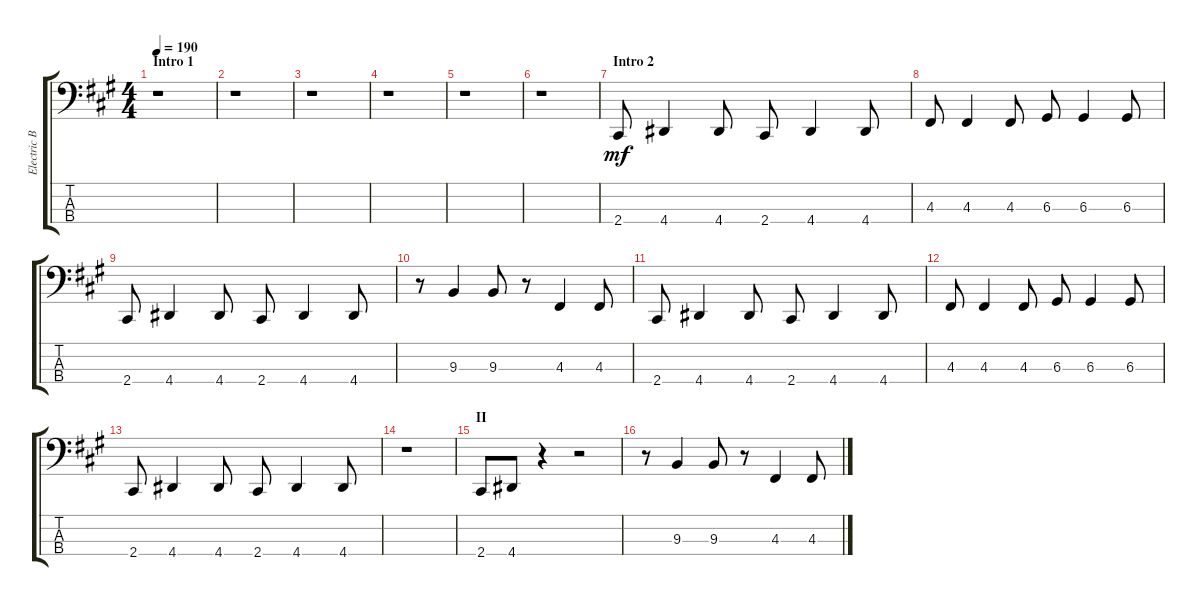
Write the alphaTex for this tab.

\track ("Electric Bass <REITA>" "Electric B") {instrument electricbassfinger}
\staff {score tabs}
\tuning (C2 G1 D1 B0) {hide}
\ts (4 4)
\section ("" "Intro 1")
\tempo 190
\clef f4
\ks a
r.1{dy mf instrument electricbassfinger} |
r.1 |
r.1 |
r.1 |
r.1 |
r.1 |
\section ("" "Intro 2")
2.4.8 4.4.4 4.4.8 2.4.8 4.4.4 4.4.8 |
4.3.8 4.3.4 4.3.8 6.3.8 6.3.4 6.3.8 |
2.4.8 4.4.4 4.4.8 2.4.8 4.4.4 4.4.8 |
r.8 9.3.4 9.3.8 r.8 4.3.4 4.3.8 |
2.4.8 4.4.4 4.4.8 2.4.8 4.4.4 4.4.8 |
4.3.8 4.3.4 4.3.8 6.3.8 6.3.4 6.3.8 |
2.4.8 4.4.4 4.4.8 2.4.8 4.4.4 4.4.8 |
r.1 |
\section ("" "II")
2.4.8 4.4.8 r.4 r.2 |
r.8 9.3.4 9.3.8 r.8 4.3.4 4.3.8
